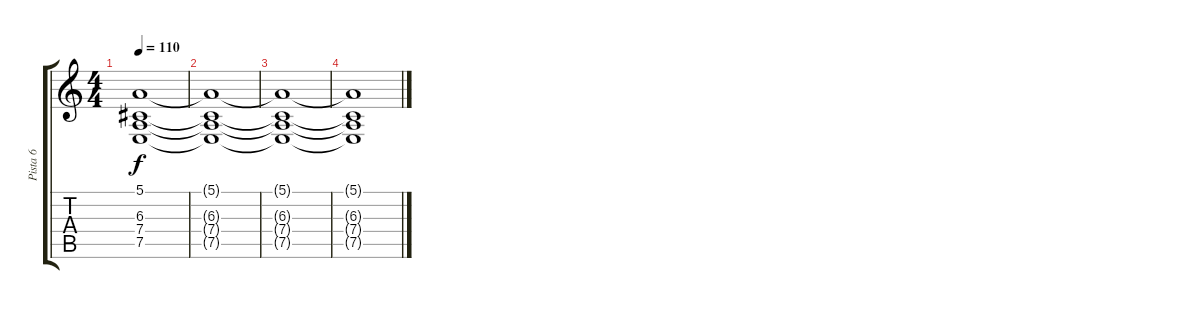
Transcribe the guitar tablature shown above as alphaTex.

\track ("Pista 6" "Pista 6") {instrument accordion}
\staff {score tabs}
\tuning (E4 B3 G3 D3 A2 E2) {hide}
\ts (4 4)
\tempo 110
\clef g2
\ks c
(5.1 6.3 7.4 7.5).1{dy f} |
(5.1{t} 6.3{t} 7.4{t} 7.5{t}).1 |
(5.1{t} 6.3{t} 7.4{t} 7.5{t}).1 |
(5.1{t} 6.3{t} 7.4{t} 7.5{t}).1
